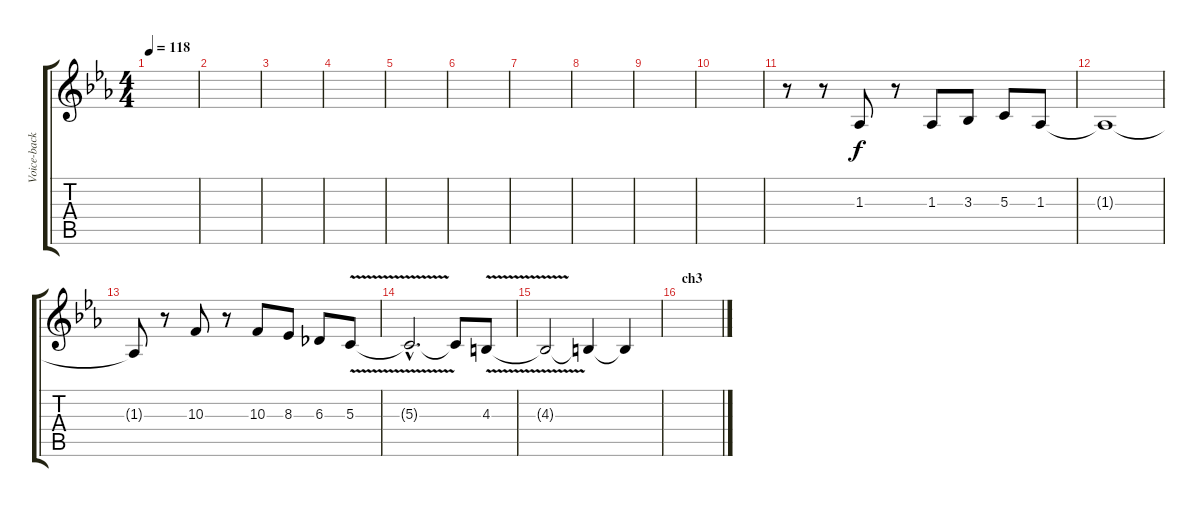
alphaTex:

\track ("Voice-backs2" "Voice-back") {instrument tenorsax}
\staff {score tabs}
\tuning (E4 B3 G3 D3 A2 E2) {hide}
\ts (4 4)
\tempo 118
\clef g2
\ks cminor
|
|
|
|
|
|
|
|
|
|
r.8 r.8 1.3.8 r.8 1.3.8 3.3.8 5.3.8 1.3.8 |
1.3{t}.1 |
1.3{t}.8 r.8 10.3.8 r.8 10.3.8 8.3.8 6.3.8 5.3{v}.8 |
5.3{hac t}.2{d} 5.3{t}.8 4.3{v}.8 |
4.3{t}.2 4.3{t}.4 4.3{t}.4 |
\section ("" "ch3")
